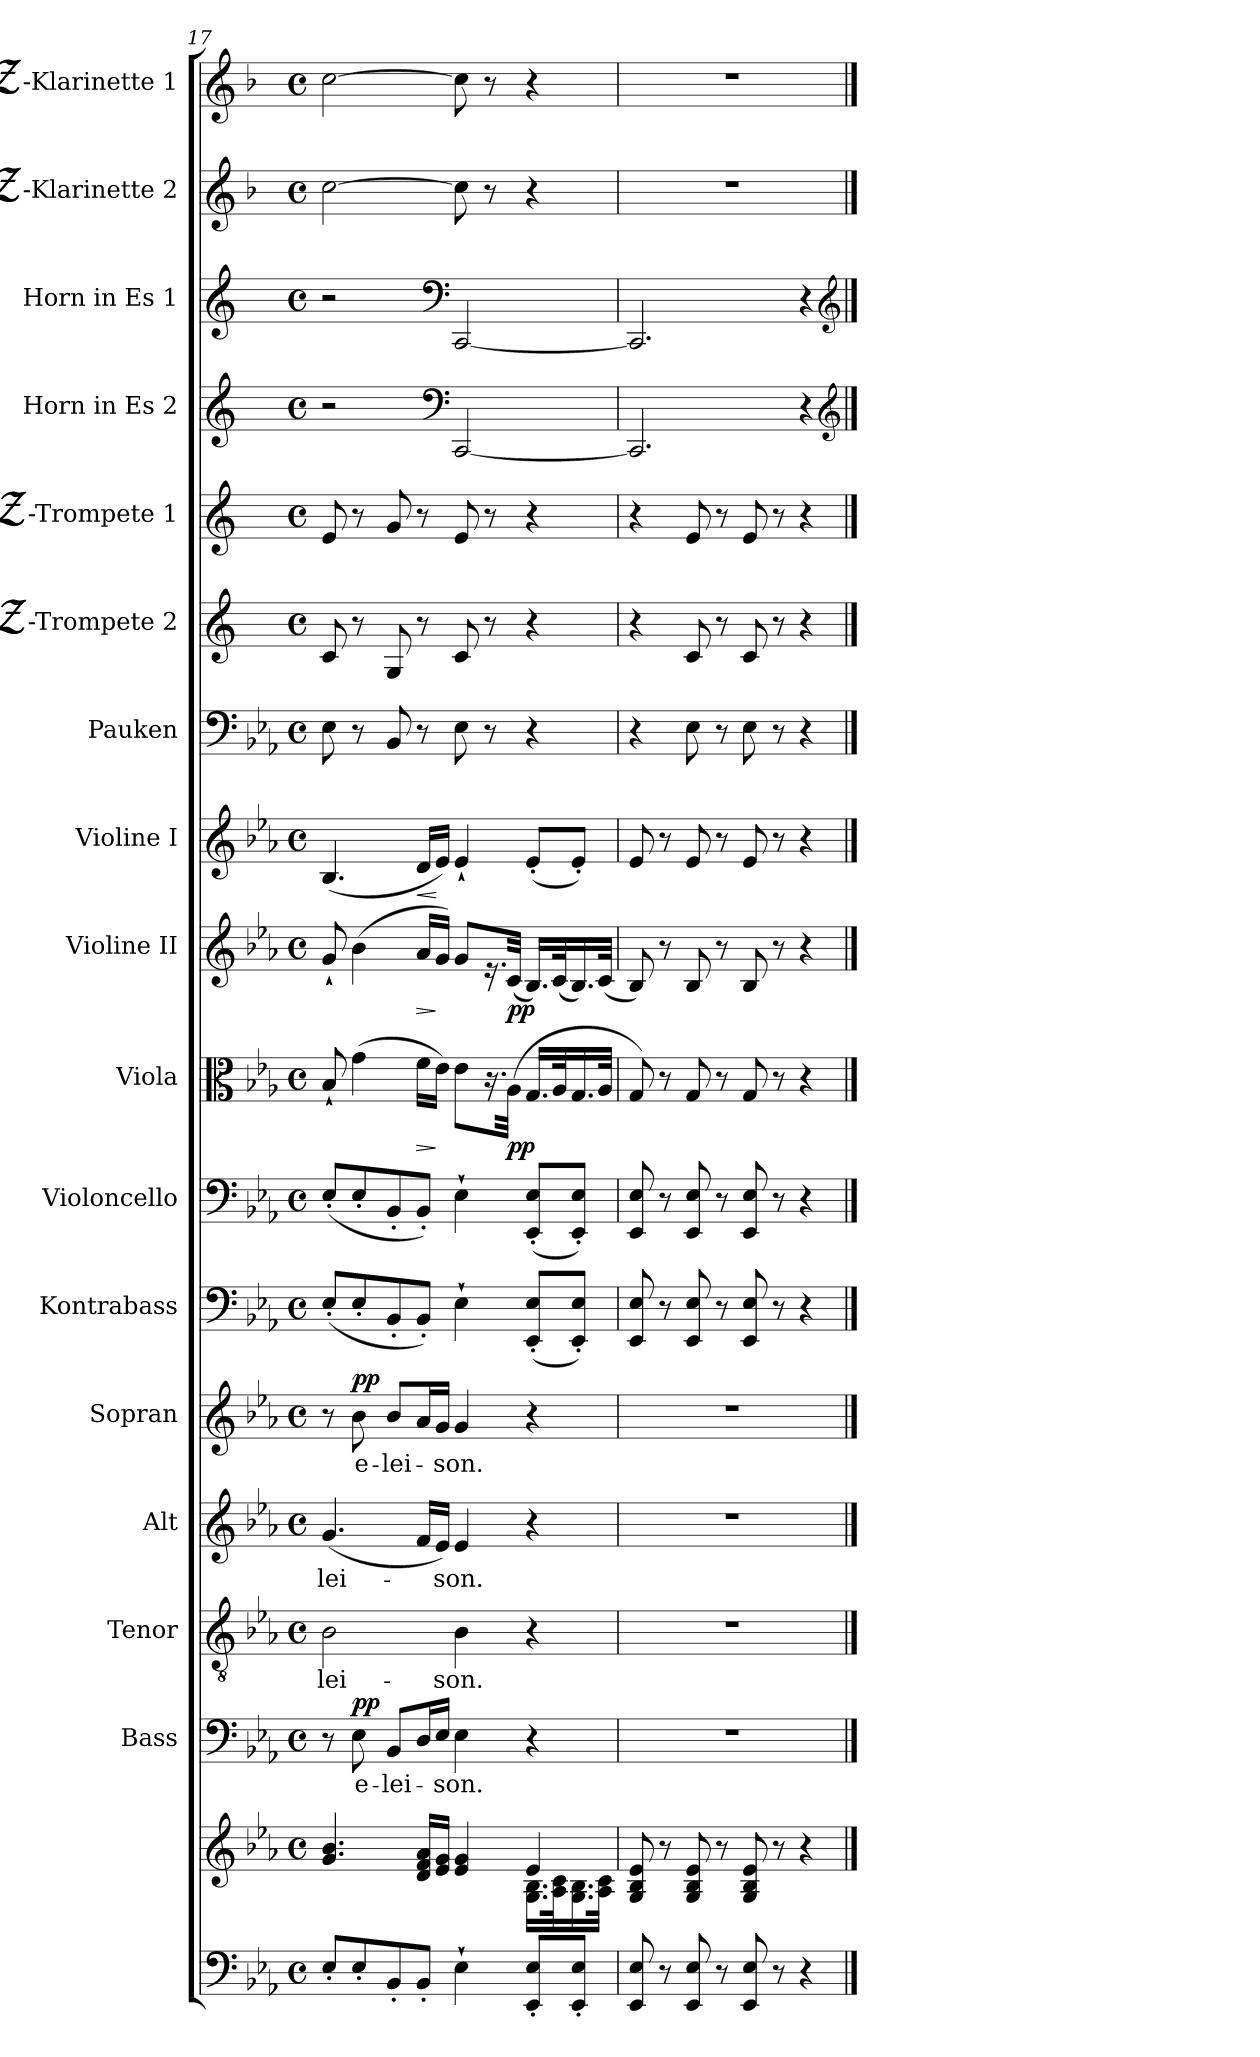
**kern	**kern	**kern	**text	**dynam	**kern	**text	**kern	**text	**kern	**text	**dynam	**kern	**kern	**kern	**dynam	**kern	**dynam	**kern	**dynam	**kern	**kern	**kern	**kern	**kern	**kern	**kern
*part17	*part17	*part16	*part16	*part16	*part15	*part15	*part14	*part14	*part13	*part13	*part13	*part12	*part11	*part10	*part10	*part9	*part9	*part8	*part8	*part7	*part6	*part5	*part4	*part3	*part2	*part1
*staff18	*staff17	*staff16	*staff16	*staff16	*staff15	*staff15	*staff14	*staff14	*staff13	*staff13	*staff13	*staff12	*staff11	*staff10	*staff10	*staff9	*staff9	*staff8	*staff8	*staff7	*staff6	*staff5	*staff4	*staff3	*staff2	*staff1
*	*	*I"Bass	*	*	*I"Tenor	*	*I"Alt	*	*I"Sopran	*	*	*I"Kontrabass	*I"Violoncello	*I"Viola	*	*I"Violine II	*	*I"Violine I	*	*I"Pauken	*I"Bb-Trompete 2	*I"Bb-Trompete 1	*I"Horn in Es 2	*I"Horn in Es 1	*I"Bb-Klarinette 2	*I"Bb-Klarinette 1
*	*	*I'B.	*	*	*I'T.	*	*I'A.	*	*I'S.	*	*	*I'Kb.	*I'Vc.	*I'Vla.	*	*I'Vl. II	*	*I'Vl. I	*	*I'Pk.	*I'Bb Trp. 2	*I'Bb Trp. 1	*	*	*I'Bb Kl. 2	*I'Bb Kl. 1
*clefF4	*clefG2	*clefF4	*	*	*clefGv2	*	*clefG2	*	*clefG2	*	*	*clefF4	*clefF4	*clefC3	*	*clefG2	*	*clefG2	*	*clefF4	*clefG2	*clefG2	*clefG2	*clefG2	*clefG2	*clefG2
*	*	*	*	*	*	*	*	*	*	*	*	*ITrd7c12	*	*	*	*	*	*	*	*	*ITrd-2c-3	*ITrd-2c-3	*ITrd5c9	*ITrd5c9	*ITrd1c2	*ITrd1c2
*k[b-e-a-]	*k[b-e-a-]	*k[b-e-a-]	*	*	*k[b-e-a-]	*	*k[b-e-a-]	*	*k[b-e-a-]	*	*	*k[b-e-a-]	*k[b-e-a-]	*k[b-e-a-]	*	*k[b-e-a-]	*	*k[b-e-a-]	*	*k[b-e-a-]	*k[b-e-a-]	*k[b-e-a-]	*k[b-e-a-]	*k[b-e-a-]	*k[b-e-a-]	*k[b-e-a-]
*E-:	*E-:	*E-:	*	*	*E-:	*	*E-:	*	*E-:	*	*	*E-:	*E-:	*E-:	*	*E-:	*	*E-:	*	*E-:	*E-:	*E-:	*E-:	*E-:	*E-:	*E-:
*M4/4	*M4/4	*M4/4	*	*	*M4/4	*	*M4/4	*	*M4/4	*	*	*M4/4	*M4/4	*M4/4	*	*M4/4	*	*M4/4	*	*M4/4	*M4/4	*M4/4	*M4/4	*M4/4	*M4/4	*M4/4
*met(c)	*met(c)	*met(c)	*	*	*met(c)	*	*met(c)	*	*met(c)	*	*	*met(c)	*met(c)	*met(c)	*	*met(c)	*	*met(c)	*	*met(c)	*met(c)	*met(c)	*met(c)	*met(c)	*met(c)	*met(c)
=17	=17	=17	=17	=17	=17	=17	=17	=17	=17	=17	=17	=17	=17	=17	=17	=17	=17	=17	=17	=17	=17	=17	=17	=17	=17	=17
*	*^	*	*	*	*	*	*	*	*	*	*	*	*	*	*	*	*	*	*	*	*	*	*	*	*	*
!	!	!	!	!	!	!	!LO:LY:b	!	!LO:LY:b	!	!	!	!	!	!	!	!	!	!	!	!	!	!	!	!	!	!
8E-'</L	4.g/ 4.b-/	2.ryy	8r	.	.	2B-\	-lei-	(<4.g/	-lei-	8r	.	.	(<8EE-'</L	(<8E-'</L	8B-`</	.	8g`</	.	(<4.B-/	.	8E-\	8e-/	8g/	2r	2r	[2b-\	[2b-\
!	!	!	!	!LO:LY:b	!LO:DY:a	!	!	!	!	!	!LO:LY:b	!LO:DY:a	!	!	!	!	!	!	!	!	!	!	!	!	!	!	!
8E-'</	.	.	8E-\	e-	pp	.	.	.	.	8b-\	e-	pp	8EE-'</	8E-'</	(>4g\	.	(>4b-\	.	.	.	8r	8r	8r	.	.	.	.
!	!	!	!	!LO:LY:b	!	!	!	!	!	!	!LO:LY:b	!	!	!	!	!	!	!	!	!	!	!	!	!	!	!	!
8BB-'</	.	.	8BB-/L	-lei-	.	.	.	.	.	8b-/L	-lei-	.	8BBB-'</	8BB-'</	.	.	.	.	.	.	8BB-/	8B-/	8b-/	.	.	.	.
!	!	!	!	!	!	!	!	!	!	!	!	!	!	!	!	!LO:HP:b	!	!LO:HP:b	!	!LO:HP:b	!	!	!	!	!	!	!
8BB-'</J	16d/ 16f/ 16a-/LL	.	16D/L	.	.	.	.	16f/LL	.	16a-/L	.	.	8BBB-'</J)	8BB-'</J)	16f\LL	>	16a-/LL	>	16d/LL	<	8r	8r	8r	.	.	.	.
.	16e-/ 16g/JJ	.	16E-/JJ	.	.	.	.	16e-/JJ)	.	16g/JJ	.	.	.	.	16e-\JJ)	]	16g/JJ)	]	16e-/JJ)	[	.	.	.	.	.	.	.
*	*	*	*	*	*	*	*	*	*	*	*	*	*	*	*	*	*	*	*	*	*	*	*	*clefF4	*clefF4	*	*
!	!	!	!	!LO:LY:b	!	!	!LO:LY:b	!	!LO:LY:b	!	!LO:LY:b	!	!	!	!	!	!	!	!	!	!	!	!	!	!	!	!
4E-`>\	4e-/ 4g/	.	4E-\	-son.	.	4B-\	-son.	4e-/	-son.	4g/	-son.	.	4EE-`>\	4E-`>\	8e-\L	.	8g/L	.	4e-`</	.	8E-\	8e-/	8g/	[2EEE-/	[2EEE-/	8b-\]	8b-\]
.	.	.	.	.	.	.	.	.	.	.	.	.	.	.	16.r	.	16.r	.	.	.	8r	8r	8r	.	.	8r	8r
!	!	!	!	!	!	!	!	!	!	!	!	!	!	!	!	!LO:DY:b	!	!LO:DY:b	!	!	!	!	!	!	!	!	!
.	.	.	.	.	.	.	.	.	.	.	.	.	.	.	(>32A-\Jkk	pp	(<32c/Jkk	pp	.	.	.	.	.	.	.	.	.
8EE-/'< 8E-/'<L	4e-/	16.G\ 16.B-\LL	4r	.	.	4r	.	4r	.	4r	.	.	(<8EEE-/'< 8EE-/'<L	(<8EE-/'< 8E-/'<L	16.G/LL	.	16.B-/LL)	.	(<8e-'</L	.	4r	4r	4r	.	.	4r	4r
.	.	32A-\ 32c\k	.	.	.	.	.	.	.	.	.	.	.	.	32A-/k	.	(<32c/k	.	.	.	.	.	.	.	.	.	.
8EE-/'< 8E-/'<J	.	16.G\ 16.B-\	.	.	.	.	.	.	.	.	.	.	8EEE-/'< 8EE-/'<J)	8EE-/'< 8E-/'<J)	16.G/	.	16.B-/)	.	8e-'</J)	.	.	.	.	.	.	.	.
.	.	32A-\ 32c\JJk	.	.	.	.	.	.	.	.	.	.	.	.	32A-/JJk	.	(<32c/JJk	.	.	.	.	.	.	.	.	.	.
*	*v	*v	*	*	*	*	*	*	*	*	*	*	*	*	*	*	*	*	*	*	*	*	*	*	*	*	*
=18	=18	=18	=18	=18	=18	=18	=18	=18	=18	=18	=18	=18	=18	=18	=18	=18	=18	=18	=18	=18	=18	=18	=18	=18	=18	=18
8EE-/ 8E-/	8G/ 8B-/ 8e-/	1r	.	.	1r	.	1r	.	1r	.	.	8EEE-/ 8EE-/	8EE-/ 8E-/	8G/)	.	8B-/)	.	8e-/	.	4r	4r	4r	2.EEE-/]	2.EEE-/]	1r	1r
8r	8r	.	.	.	.	.	.	.	.	.	.	8r	8r	8r	.	8r	.	8r	.	.	.	.	.	.	.	.
8EE-/ 8E-/	8G/ 8B-/ 8e-/	.	.	.	.	.	.	.	.	.	.	8EEE-/ 8EE-/	8EE-/ 8E-/	8G/	.	8B-/	.	8e-/	.	8E-\	8e-/	8g/	.	.	.	.
8r	8r	.	.	.	.	.	.	.	.	.	.	8r	8r	8r	.	8r	.	8r	.	8r	8r	8r	.	.	.	.
8EE-/ 8E-/	8G/ 8B-/ 8e-/	.	.	.	.	.	.	.	.	.	.	8EEE-/ 8EE-/	8EE-/ 8E-/	8G/	.	8B-/	.	8e-/	.	8E-\	8e-/	8g/	.	.	.	.
8r	8r	.	.	.	.	.	.	.	.	.	.	8r	8r	8r	.	8r	.	8r	.	8r	8r	8r	.	.	.	.
4r	4r	.	.	.	.	.	.	.	.	.	.	4r	4r	4r	.	4r	.	4r	.	4r	4r	4r	4r	4r	.	.
*	*	*	*	*	*	*	*	*	*	*	*	*	*	*	*	*	*	*	*	*	*	*	*clefG2	*clefG2	*	*
==	==	==	==	==	==	==	==	==	==	==	==	==	==	==	==	==	==	==	==	==	==	==	==	==	==	==
*-	*-	*-	*-	*-	*-	*-	*-	*-	*-	*-	*-	*-	*-	*-	*-	*-	*-	*-	*-	*-	*-	*-	*-	*-	*-	*-
